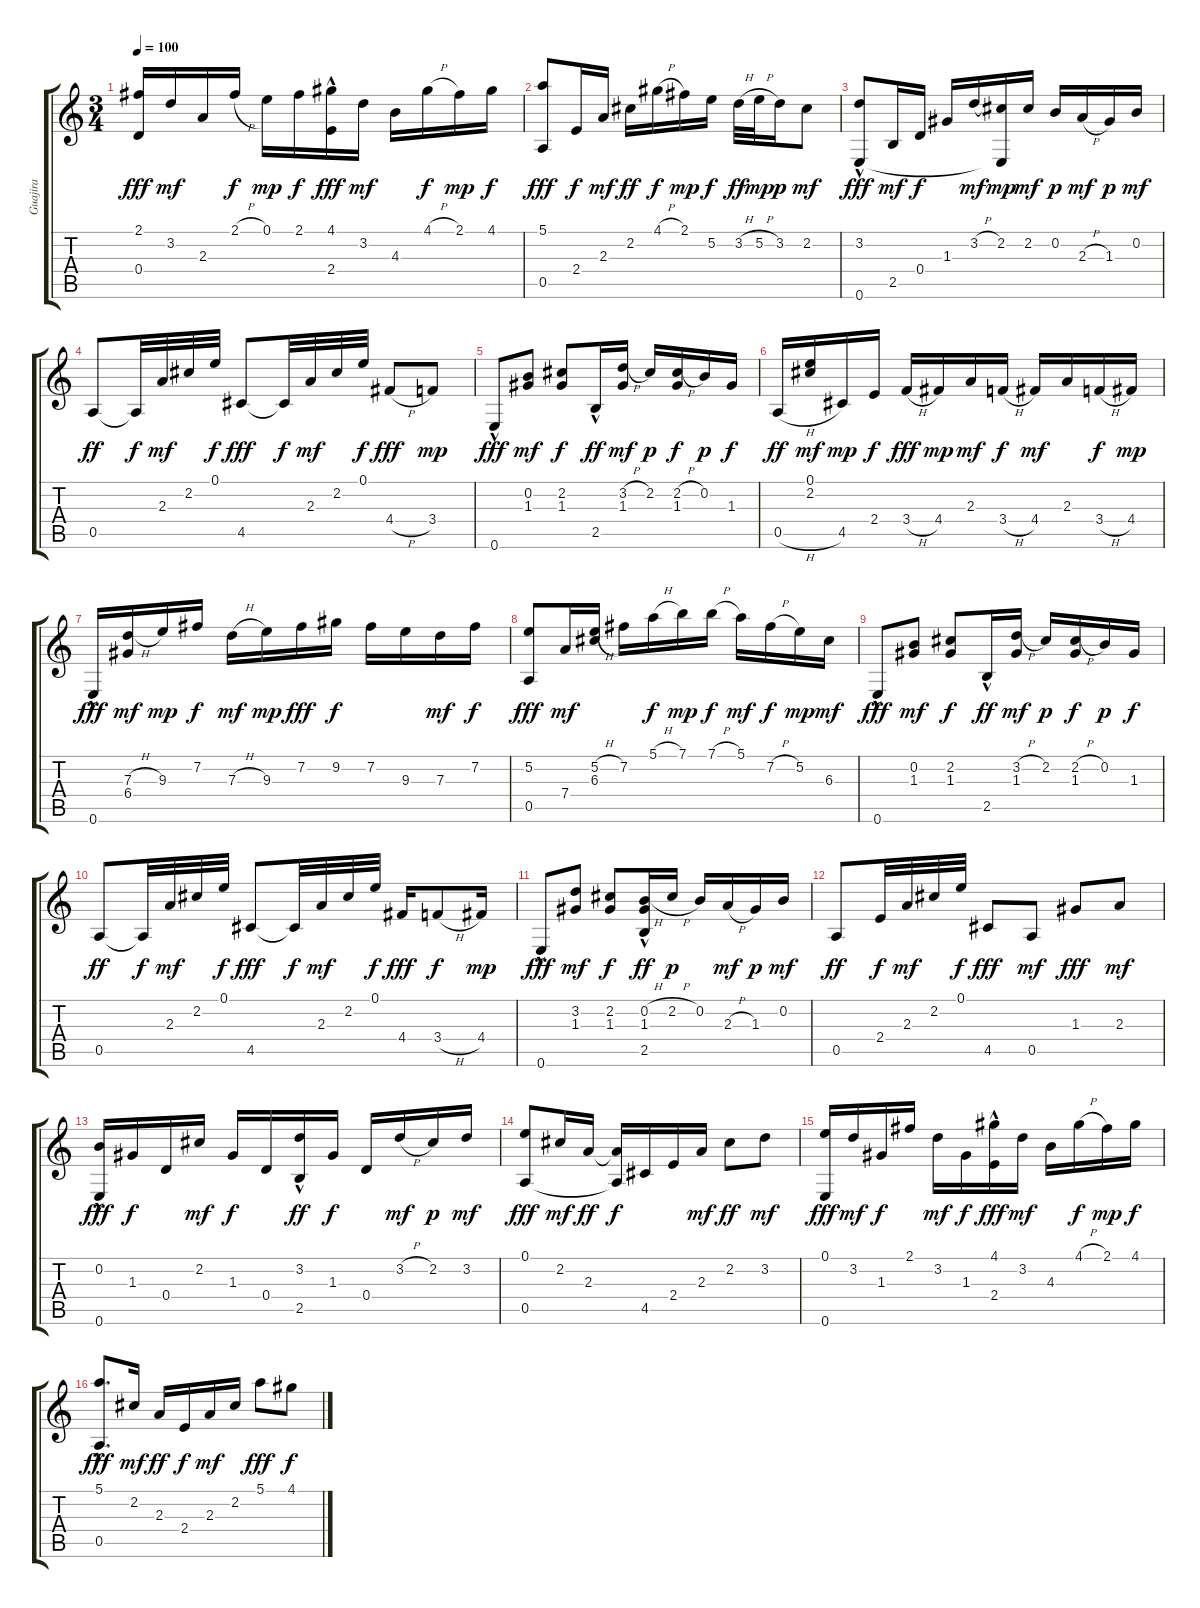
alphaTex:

\track ("Guajira" "Guajira") {instrument acousticguitarnylon}
\staff {score tabs}
\tuning (E4 B3 G3 D3 A2 E2) {hide}
\ts (3 4)
\tempo 100
\clef g2
\ks c
(2.1 0.4).16{dy fff} 3.2.16{dy mf} 2.3.16 2.1{h}.16{dy f} 0.1.16{dy mp} 2.1.16{dy f} (4.1 2.4{hac}).16{dy fff} 3.2.16{dy mf} 4.3.16 4.1{h}.16{dy f} 2.1.16{dy mp} 4.1.16{dy f} |
(5.1 0.5).8{dy fff} 2.4.16{dy f} 2.3.16{dy mf} 2.2.16{dy ff} 4.1{h}.16{dy f} 2.1.16{dy mp} 5.2.16{dy f} 3.2{h}.32{dy ff} 5.2{h}.32{dy mp} 3.2.16{dy p} 2.2.8{dy mf} |
(3.2 0.6{hac}).8{dy fff} 2.5.16{dy mf} 0.4.16{dy f} 1.3.16 3.2{h}.16{dy mf} (2.2 0.6{t}).16{dy mp} 2.2.16{dy mf} 0.2.16{dy p} 2.3{h}.16{dy mf} 1.3.16{dy p} 0.2.16{dy mf} |
0.5.8{dy ff} 0.5{t}.32{dy f} 2.3.32{dy mf} 2.2.32 0.1.32{dy f} 4.5.8{dy fff} 4.5{t}.32{dy f} 2.3.32{dy mf} 2.2.32 0.1.32{dy f} 4.4{h}.8{dy fff} 3.4.8{dy mp} |
0.6{hac}.8{dy fff} (0.2 1.3).8{dy mf} (2.2 1.3).8{dy f} 2.5{hac}.16{dy ff} (3.2{h} 1.3).16{dy mf} 2.2.16{dy p} (2.2{h} 1.3).16{dy f} 0.2.16{dy p} 1.3.16{dy f} |
0.5{h}.16{dy ff} (0.1 2.2).16{dy mf} 4.5.16{dy mp} 2.4.16{dy f} 3.4{h}.16{dy fff} 4.4.16{dy mp} 2.3.16{dy mf} 3.4{h}.16{dy f} 4.4.16{dy mf} 2.3.16 3.4{h}.16{dy f} 4.4.16{dy mp} |
0.6{hac}.16{dy fff} (7.3{h} 6.4).16{dy mf} 9.3.16{dy mp} 7.2.16{dy f} 7.3{h}.16{dy mf} 9.3.16{dy mp} 7.2.16{dy fff} 9.2.16{dy f} 7.2.16 9.3.16 7.3.16{dy mf} 7.2.16{dy f} |
(5.2 0.5).8{dy fff} 7.4.16{dy mf} (5.2{h} 6.3).16 7.2.16 5.1{h}.16{dy f} 7.1.16{dy mp} 7.1{h}.16{dy f} 5.1.16{dy mf} 7.2{h}.16{dy f} 5.2.16{dy mp} 6.3.16{dy mf} |
0.6{hac}.8{dy fff} (0.2 1.3).8{dy mf} (2.2 1.3).8{dy f} 2.5{hac}.16{dy ff} (3.2{h} 1.3).16{dy mf} 2.2.16{dy p} (2.2{h} 1.3).16{dy f} 0.2.16{dy p} 1.3.16{dy f} |
0.5.8{dy ff} 0.5{t}.32{dy f} 2.3.32{dy mf} 2.2.32 0.1.32{dy f} 4.5.8{dy fff} 4.5{t}.32{dy f} 2.3.32{dy mf} 2.2.32 0.1.32{dy f} 4.4.16{dy fff} 3.4{h}.8{dy f} 4.4.16{dy mp} |
0.6{hac}.8{dy fff} (3.2 1.3).8{dy mf} (2.2 1.3).8{dy f} (0.2{h} 1.3 2.5{hac}).16{dy ff} 2.2{h}.16{dy p} 0.2.16 2.3{h}.16{dy mf} 1.3.16{dy p} 0.2.16{dy mf} |
0.5.8{dy ff} 2.4.32{dy f} 2.3.32{dy mf} 2.2.32 0.1.32{dy f} 4.5.8{dy fff} 0.5.8{dy mf} 1.3.8{dy fff} 2.3.8{dy mf} |
(0.2 0.6{hac}).16{dy fff} 1.3.16{dy f} 0.4.16 2.2.16{dy mf} 1.3.16{dy f} 0.4.16 (3.2 2.5{hac}).16{dy ff} 1.3.16{dy f} 0.4.16 3.2{h}.16{dy mf} 2.2.16{dy p} 3.2.16{dy mf} |
(0.1 0.5).8{dy fff} 2.2.16{dy mf} 2.3.16{dy ff} (2.3{t} 0.5{t}).16{dy f} 4.5.16 2.4.16 2.3.16{dy mf} 2.2.8{dy ff} 3.2.8{dy mf} |
(0.1 0.6).16{dy fff} 3.2.16{dy mf} 1.3.16{dy f} 2.1.16 3.2.16{dy mf} 1.3.16{dy f} (4.1 2.4{hac}).16{dy fff} 3.2.16{dy mf} 4.3.16 4.1{h}.16{dy f} 2.1.16{dy mp} 4.1.16{dy f} |
(5.1{hac} 0.5{hac}).8{d dy fff} 2.2.16{dy mf} 2.3.16{dy ff} 2.4.16{dy f} 2.3.16{dy mf} 2.2.16 5.1.8{dy fff} 4.1.8{dy f}
